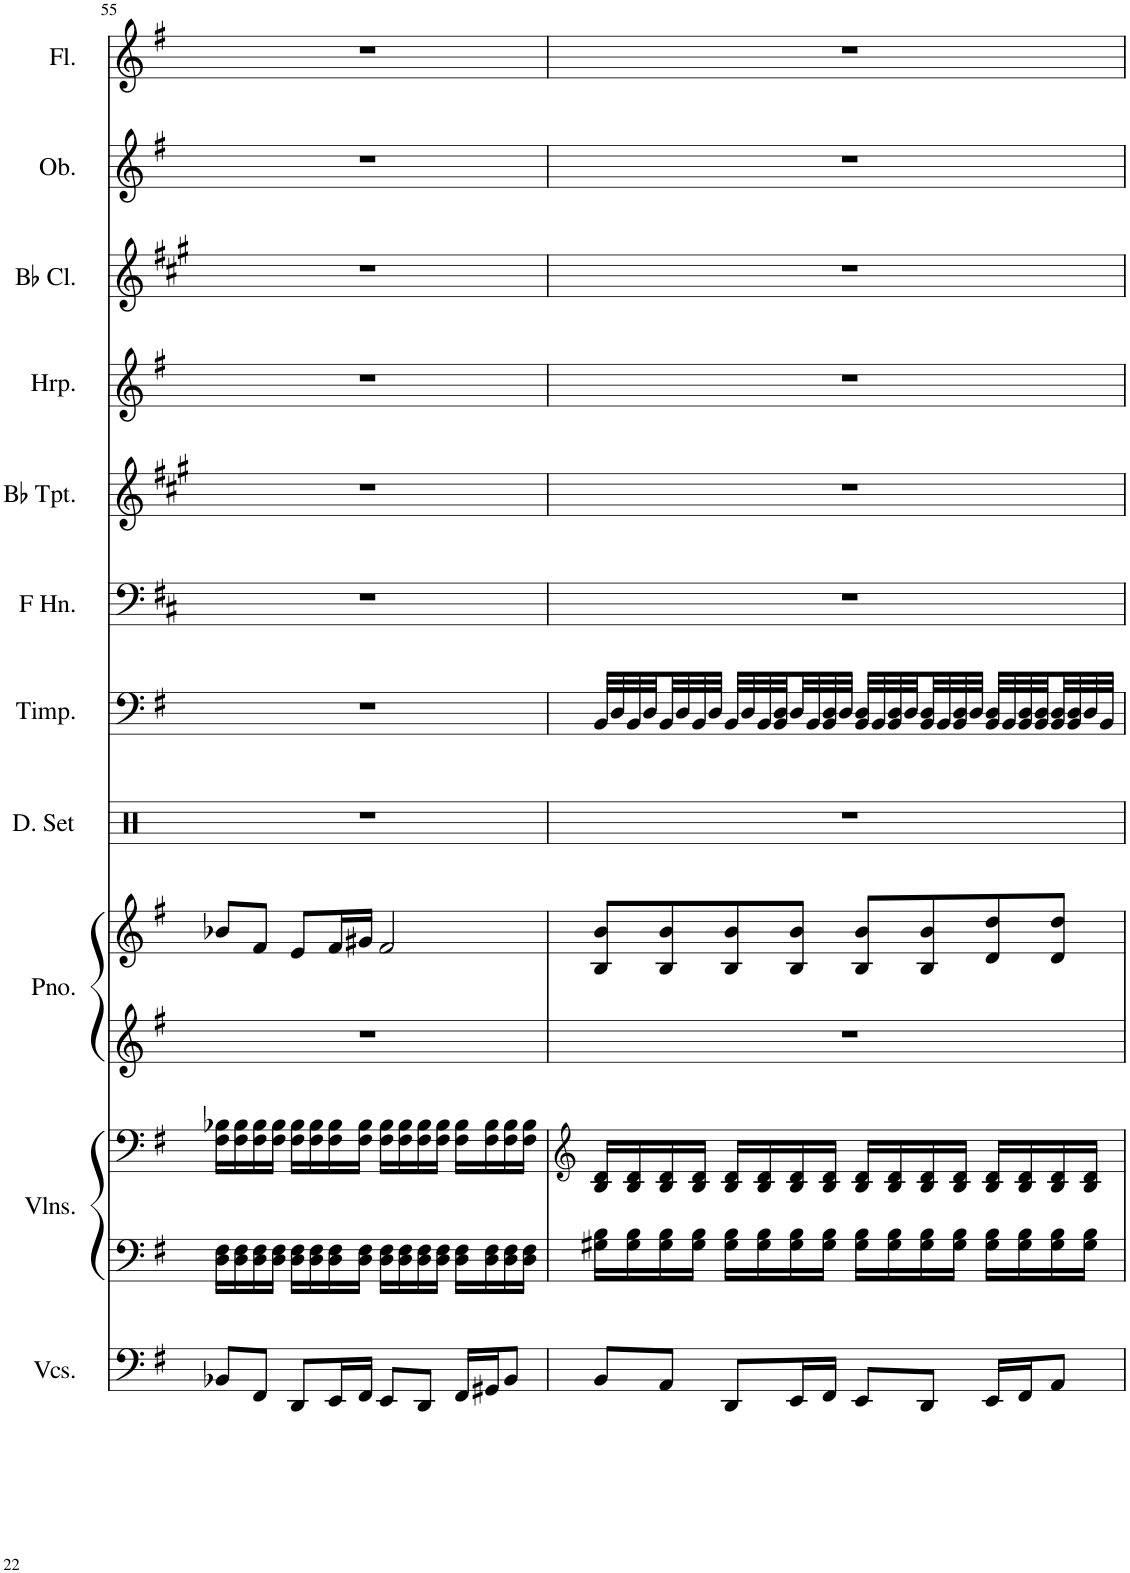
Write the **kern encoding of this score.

**kern	**kern	**kern	**kern	**kern	**kern	**kern	**kern	**kern	**kern	**kern	**kern	**kern
*part11	*part10	*part10	*part9	*part9	*part8	*part7	*part6	*part5	*part4	*part3	*part2	*part1
*staff13	*staff12	*staff11	*staff10	*staff9	*staff8	*staff7	*staff6	*staff5	*staff4	*staff3	*staff2	*staff1
*I"Violoncellos	*I"Violins	*	*I"Piano, Vl.I	*	*I"Drumset	*I"Timpani	*I"Horn in F	*I"Bb Trumpet	*I"Harp	*I"Bb Clarinet	*I"Oboe	*I"Flute
*I'Vcs.	*I'Vlns.	*	*I'Pno.	*	*I'D. Set	*I'Timp.	*	*I'Bb Tpt.	*I'Hrp.	*I'Bb Cl.	*I'Ob.	*I'Fl.
!!LO:PB:g=z
*clefF4	*clefF4	*clefF4	*clefG2	*clefG2	*clefX	*clefF4	*clefF4	*clefG2	*clefG2	*clefG2	*clefG2	*clefG2
*	*	*	*	*	*	*	*Trd4c7	*Trd1c2	*	*Trd1c2	*	*
*k[f#]	*k[f#]	*k[f#]	*k[f#]	*k[f#]	*k[]	*k[f#]	*k[f#c#]	*k[f#c#g#]	*k[f#]	*k[f#c#g#]	*k[f#]	*k[f#]
*M4/4	*M4/4	*M4/4	*M4/4	*M4/4	*M4/4	*M4/4	*M4/4	*M4/4	*M4/4	*M4/4	*M4/4	*M4/4
=55	=55	=55	=55	=55	=55	=55	=55	=55	=55	=55	=55	=55
8BB-X/L	16D\ 16F#\LL	16F#\ 16B-X\LL	1r	8b-X/L	1r	1r	1r	1r	1r	1r	1r	1r
.	16D\ 16F#\	16F#\ 16B-\	.	.	.	.	.	.	.	.	.	.
8FF#/J	16D\ 16F#\	16F#\ 16B-\	.	8f#/J	.	.	.	.	.	.	.	.
.	16D\ 16F#\JJ	16F#\ 16B-\JJ	.	.	.	.	.	.	.	.	.	.
8DD/L	16D\ 16F#\LL	16F#\ 16B-\LL	.	8e/L	.	.	.	.	.	.	.	.
.	16D\ 16F#\	16F#\ 16B-\	.	.	.	.	.	.	.	.	.	.
16EE/L	16D\ 16F#\	16F#\ 16B-\	.	16f#/L	.	.	.	.	.	.	.	.
16FF#/JJ	16D\ 16F#\JJ	16F#\ 16B-\JJ	.	16g#X/JJ	.	.	.	.	.	.	.	.
8EE/L	16D\ 16F#\LL	16F#\ 16B-\LL	.	2f#/	.	.	.	.	.	.	.	.
.	16D\ 16F#\	16F#\ 16B-\	.	.	.	.	.	.	.	.	.	.
8DD/J	16D\ 16F#\	16F#\ 16B-\	.	.	.	.	.	.	.	.	.	.
.	16D\ 16F#\JJ	16F#\ 16B-\JJ	.	.	.	.	.	.	.	.	.	.
16FF#/LL	16D\ 16F#\LL	16F#\ 16B-\LL	.	.	.	.	.	.	.	.	.	.
16GG#X/J	16D\ 16F#\	16F#\ 16B-\	.	.	.	.	.	.	.	.	.	.
8BB-/J	16D\ 16F#\	16F#\ 16B-\	.	.	.	.	.	.	.	.	.	.
.	16D\ 16F#\JJ	16F#\ 16B-\JJ	.	.	.	.	.	.	.	.	.	.
=56	=56	=56	=56	=56	=56	=56	=56	=56	=56	=56	=56	=56
*	*	*clefG2	*	*	*	*	*	*	*	*	*	*
8BB/L	16G#X\ 16B\LL	16B/ 16d/LL	1r	8B/ 8b/L	1r	32BB/LLL	1r	1r	1r	1r	1r	1r
.	.	.	.	.	.	32D/	.	.	.	.	.	.
.	16G#\ 16B\	16B/ 16d/	.	.	.	32BB/	.	.	.	.	.	.
.	.	.	.	.	.	32D/	.	.	.	.	.	.
8AA/J	16G#\ 16B\	16B/ 16d/	.	8B/ 8b/	.	32BB/	.	.	.	.	.	.
.	.	.	.	.	.	32D/	.	.	.	.	.	.
.	16G#\ 16B\JJ	16B/ 16d/JJ	.	.	.	32BB/	.	.	.	.	.	.
.	.	.	.	.	.	32D/JJJ	.	.	.	.	.	.
8DD/L	16G#\ 16B\LL	16B/ 16d/LL	.	8B/ 8b/	.	32BB/LLL	.	.	.	.	.	.
.	.	.	.	.	.	32D/	.	.	.	.	.	.
.	16G#\ 16B\	16B/ 16d/	.	.	.	32BB/	.	.	.	.	.	.
.	.	.	.	.	.	32BB/ 32D/	.	.	.	.	.	.
16EE/L	16G#\ 16B\	16B/ 16d/	.	8B/ 8b/J	.	32D/	.	.	.	.	.	.
.	.	.	.	.	.	32BB/	.	.	.	.	.	.
16FF#/JJ	16G#\ 16B\JJ	16B/ 16d/JJ	.	.	.	32BB/ 32D/	.	.	.	.	.	.
.	.	.	.	.	.	32D/JJJ	.	.	.	.	.	.
8EE/L	16G#\ 16B\LL	16B/ 16d/LL	.	8B/ 8b/L	.	32BB/ 32D/LLL	.	.	.	.	.	.
.	.	.	.	.	.	32BB/	.	.	.	.	.	.
.	16G#\ 16B\	16B/ 16d/	.	.	.	32BB/ 32D/	.	.	.	.	.	.
.	.	.	.	.	.	32D/	.	.	.	.	.	.
8DD/J	16G#\ 16B\	16B/ 16d/	.	8B/ 8b/	.	32BB/ 32D/	.	.	.	.	.	.
.	.	.	.	.	.	32BB/	.	.	.	.	.	.
.	16G#\ 16B\JJ	16B/ 16d/JJ	.	.	.	32BB/ 32D/	.	.	.	.	.	.
.	.	.	.	.	.	32D/JJJ	.	.	.	.	.	.
16EE/LL	16G#\ 16B\LL	16B/ 16d/LL	.	8d/ 8dd/	.	32BB/ 32D/LLL	.	.	.	.	.	.
.	.	.	.	.	.	32BB/	.	.	.	.	.	.
16FF#/J	16G#\ 16B\	16B/ 16d/	.	.	.	32BB/ 32D/	.	.	.	.	.	.
.	.	.	.	.	.	32BB/ 32D/	.	.	.	.	.	.
8AA/J	16G#\ 16B\	16B/ 16d/	.	8d/ 8dd/J	.	32BB/ 32D/	.	.	.	.	.	.
.	.	.	.	.	.	32BB/ 32D/	.	.	.	.	.	.
.	16G#\ 16B\JJ	16B/ 16d/JJ	.	.	.	32D/	.	.	.	.	.	.
.	.	.	.	.	.	32BB/JJJ	.	.	.	.	.	.
=	=	=	=	=	=	=	=	=	=	=	=	=
*-	*-	*-	*-	*-	*-	*-	*-	*-	*-	*-	*-	*-
